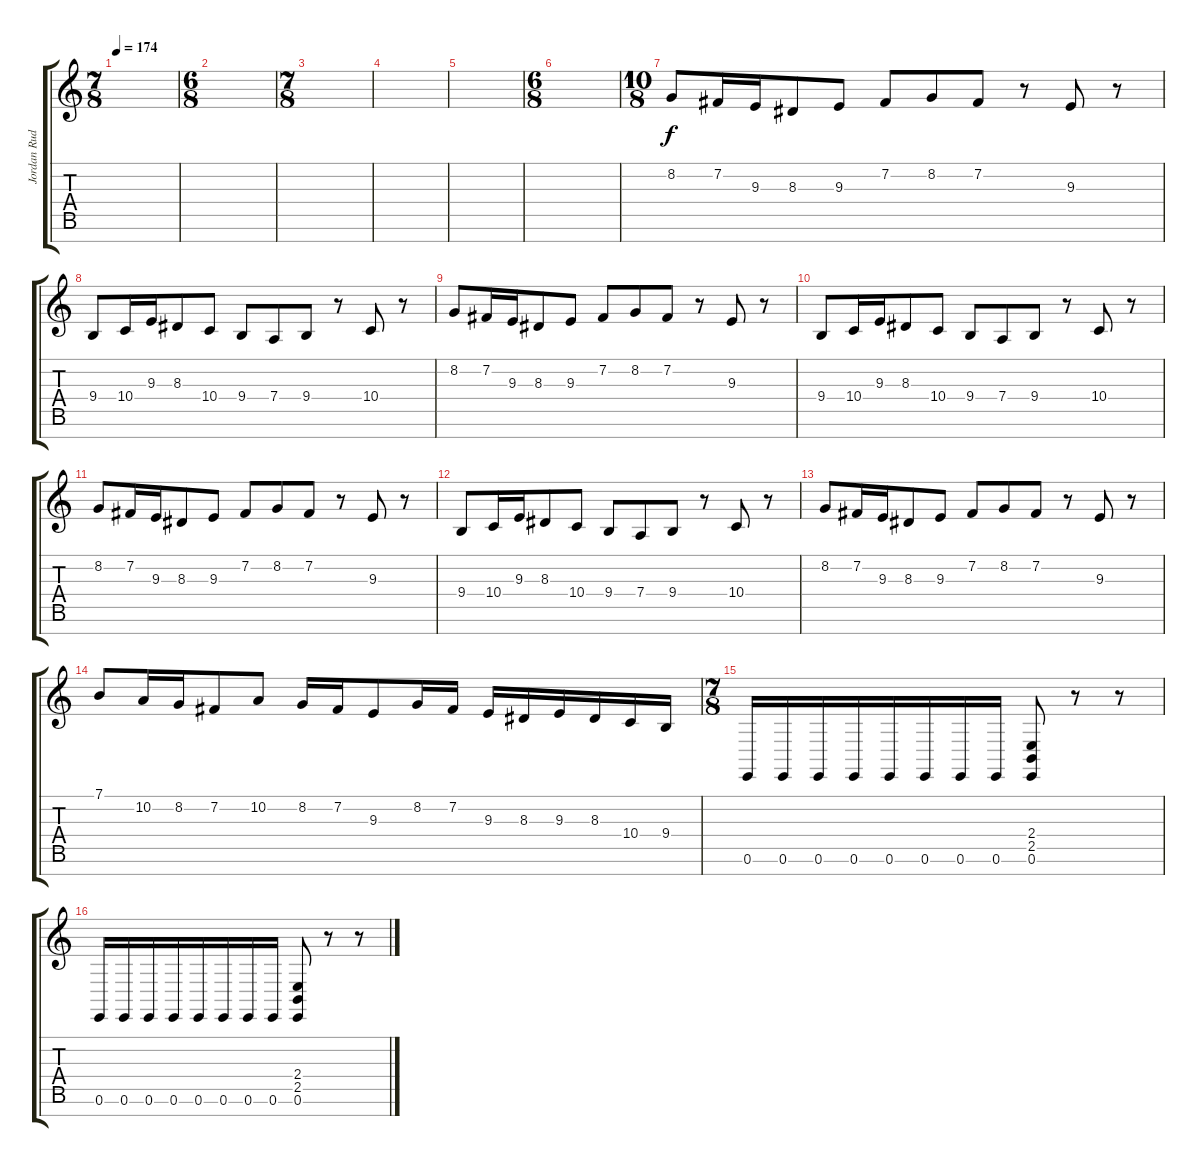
\track ("Jordan Rudess Synth" "Jordan Rud") {instrument lead2sawtooth}
\staff {score tabs}
\tuning (E4 B3 G3 D3 A2 E2 B1) {hide}
\ts (7 8)
\tempo 174
\clef g2
\ks c
|
\ts (6 8)
|
\ts (7 8)
|
|
|
\ts (6 8)
|
\ts (10 8)
8.2.8 7.2.16 9.3.16 8.3.8 9.3.8 7.2.8 8.2.8 7.2.8 r.8 9.3.8 r.8 |
9.4.8 10.4.16 9.3.16 8.3.8 10.4.8 9.4.8 7.4.8 9.4.8 r.8 10.4.8 r.8 |
8.2.8 7.2.16 9.3.16 8.3.8 9.3.8 7.2.8 8.2.8 7.2.8 r.8 9.3.8 r.8 |
9.4.8 10.4.16 9.3.16 8.3.8 10.4.8 9.4.8 7.4.8 9.4.8 r.8 10.4.8 r.8 |
8.2.8 7.2.16 9.3.16 8.3.8 9.3.8 7.2.8 8.2.8 7.2.8 r.8 9.3.8 r.8 |
9.4.8 10.4.16 9.3.16 8.3.8 10.4.8 9.4.8 7.4.8 9.4.8 r.8 10.4.8 r.8 |
8.2.8 7.2.16 9.3.16 8.3.8 9.3.8 7.2.8 8.2.8 7.2.8 r.8 9.3.8 r.8 |
7.1.8 10.2.16 8.2.16 7.2.8 10.2.8 8.2.16 7.2.16 9.3.8 8.2.16 7.2.16 9.3.16 8.3.16 9.3.16 8.3.16 10.4.16 9.4.16 |
\ts (7 8)
0.6.16 0.6.16 0.6.16 0.6.16 0.6.16 0.6.16 0.6.16 0.6.16 (2.4 2.5 0.6).8 r.8 r.8 |
0.6.16 0.6.16 0.6.16 0.6.16 0.6.16 0.6.16 0.6.16 0.6.16 (2.4 2.5 0.6).8 r.8 r.8
